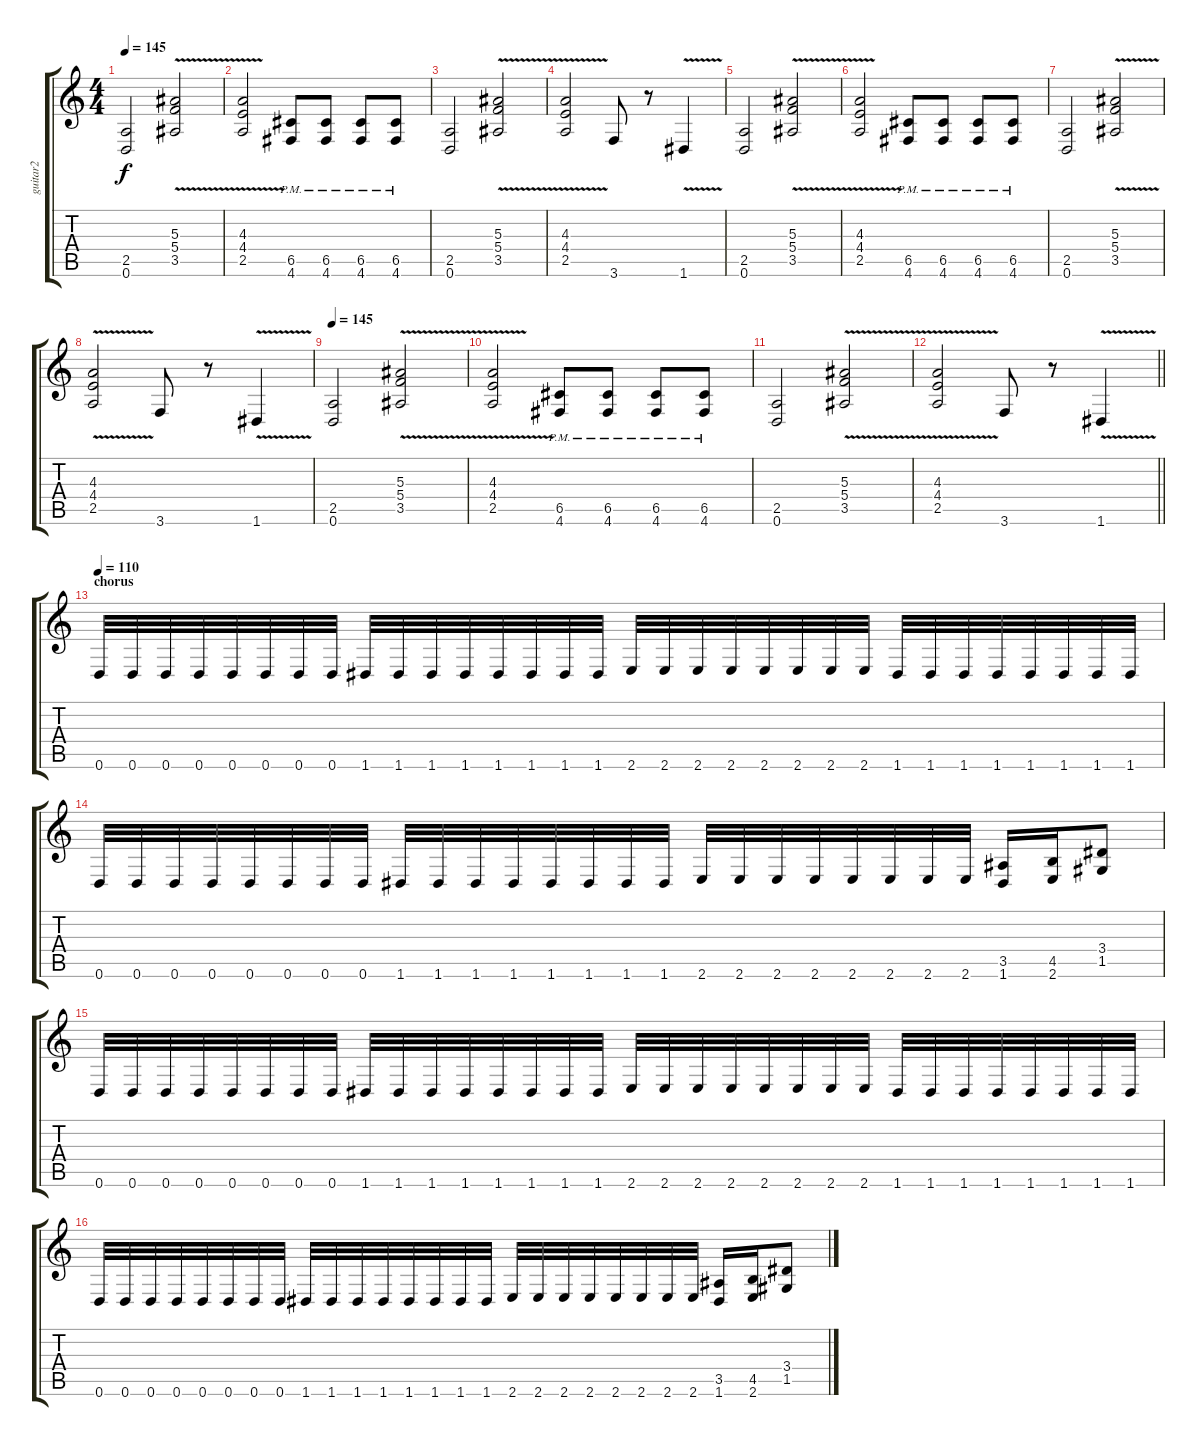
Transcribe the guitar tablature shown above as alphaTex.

\track ("guitar2" "guitar2") {instrument distortionguitar}
\staff {score tabs}
\tuning (D4 A3 F3 C3 G2 D2) {hide}
\ts (4 4)
\tempo 145
\clef g2
\ks c
(2.5 0.6).2{dy f} (5.3{v} 5.4{v} 3.5).2 |
(4.3{v} 4.4{v} 2.5).2 (6.5{pm} 4.6{pm}).8 (6.5{pm} 4.6{pm}).8 (6.5{pm} 4.6{pm}).8 (6.5{pm} 4.6{pm}).8 |
(2.5 0.6).2 (5.3{v} 5.4{v} 3.5).2 |
(4.3{v} 4.4{v} 2.5).2 3.6.8 r.8 1.6{v}.4 |
(2.5 0.6).2 (5.3{v} 5.4{v} 3.5).2 |
(4.3{v} 4.4{v} 2.5).2 (6.5{pm} 4.6{pm}).8 (6.5{pm} 4.6{pm}).8 (6.5{pm} 4.6{pm}).8 (6.5{pm} 4.6{pm}).8 |
(2.5 0.6).2 (5.3{v} 5.4{v} 3.5).2 |
(4.3{v} 4.4{v} 2.5).2 3.6.8 r.8 1.6{v}.4 |
\tempo 145
(2.5 0.6).2 (5.3{v} 5.4{v} 3.5).2 |
(4.3{v} 4.4{v} 2.5).2 (6.5{pm} 4.6{pm}).8 (6.5{pm} 4.6{pm}).8 (6.5{pm} 4.6{pm}).8 (6.5{pm} 4.6{pm}).8 |
(2.5 0.6).2 (5.3{v} 5.4{v} 3.5).2 |
\barLineRight lightlight
(4.3{v} 4.4{v} 2.5).2 3.6.8 r.8 1.6{v}.4 |
\section ("" "chorus")
\tempo 110
0.6.32 0.6.32 0.6.32 0.6.32 0.6.32 0.6.32 0.6.32 0.6.32 1.6.32 1.6.32 1.6.32 1.6.32 1.6.32 1.6.32 1.6.32 1.6.32 2.6.32 2.6.32 2.6.32 2.6.32 2.6.32 2.6.32 2.6.32 2.6.32 1.6.32 1.6.32 1.6.32 1.6.32 1.6.32 1.6.32 1.6.32 1.6.32 |
0.6.32 0.6.32 0.6.32 0.6.32 0.6.32 0.6.32 0.6.32 0.6.32 1.6.32 1.6.32 1.6.32 1.6.32 1.6.32 1.6.32 1.6.32 1.6.32 2.6.32 2.6.32 2.6.32 2.6.32 2.6.32 2.6.32 2.6.32 2.6.32 (3.5 1.6).16 (4.5 2.6).16 (3.4 1.5).8 |
0.6.32 0.6.32 0.6.32 0.6.32 0.6.32 0.6.32 0.6.32 0.6.32 1.6.32 1.6.32 1.6.32 1.6.32 1.6.32 1.6.32 1.6.32 1.6.32 2.6.32 2.6.32 2.6.32 2.6.32 2.6.32 2.6.32 2.6.32 2.6.32 1.6.32 1.6.32 1.6.32 1.6.32 1.6.32 1.6.32 1.6.32 1.6.32 |
0.6.32 0.6.32 0.6.32 0.6.32 0.6.32 0.6.32 0.6.32 0.6.32 1.6.32 1.6.32 1.6.32 1.6.32 1.6.32 1.6.32 1.6.32 1.6.32 2.6.32 2.6.32 2.6.32 2.6.32 2.6.32 2.6.32 2.6.32 2.6.32 (3.5 1.6).16 (4.5 2.6).16 (3.4 1.5).8
